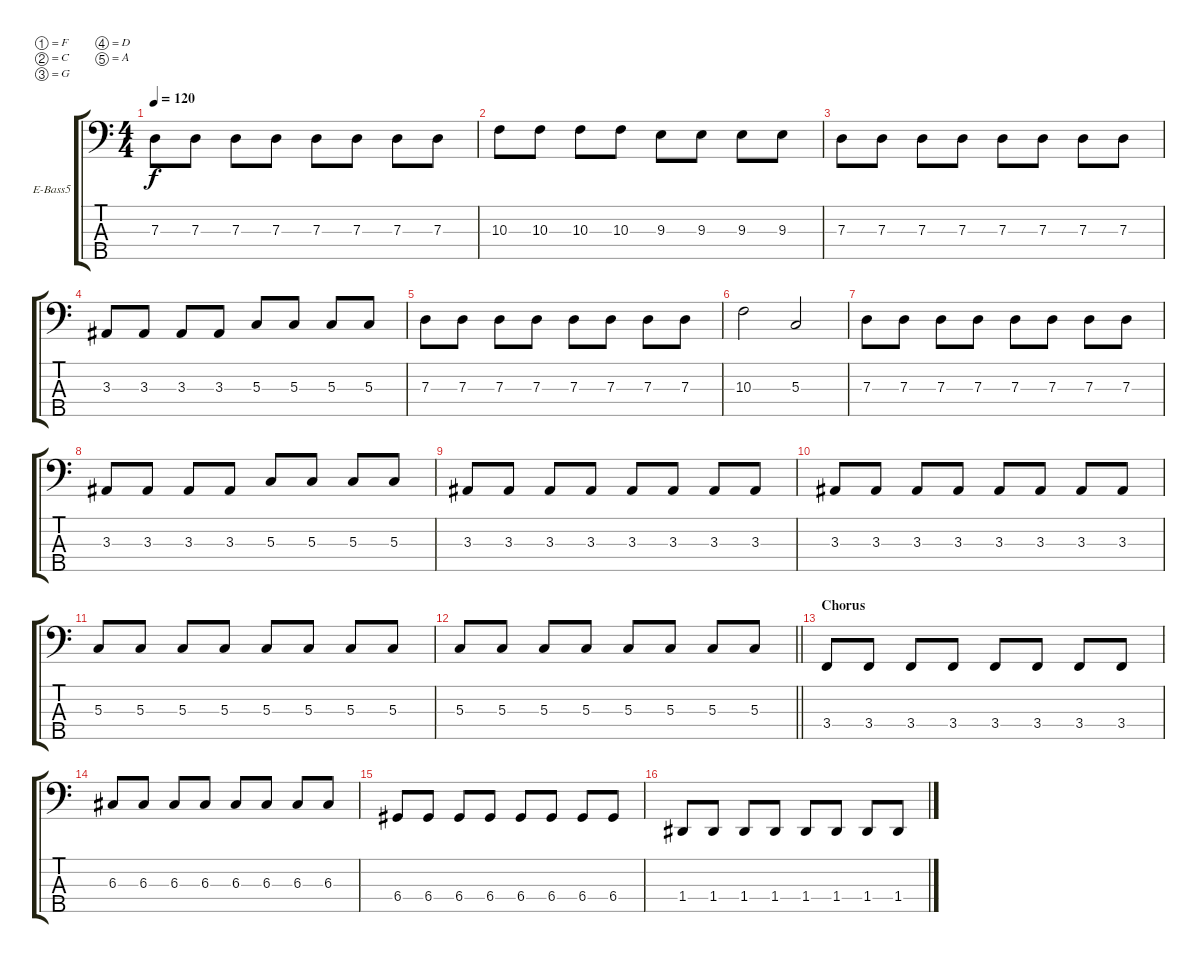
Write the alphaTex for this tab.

\bracketExtendMode groupsimilarinstruments
\firstSystemTrackNameOrientation horizontal
\otherSystemsTrackNameOrientation horizontal
\track ("T. Sammet - Bass" "E-Bass5") {instrument electricbassfinger}
\staff {score tabs}
\tuning (F2 C2 G1 D1 A0)
\ts (4 4)
\tempo 120
\clef f4
\ks c
7.3.8{dy f} 7.3.8 7.3.8 7.3.8 7.3.8 7.3.8 7.3.8 7.3.8 |
10.3.8 10.3.8 10.3.8 10.3.8 9.3.8 9.3.8 9.3.8 9.3.8 |
7.3.8 7.3.8 7.3.8 7.3.8 7.3.8 7.3.8 7.3.8 7.3.8 |
3.3.8 3.3.8 3.3.8 3.3.8 5.3.8 5.3.8 5.3.8 5.3.8 |
7.3.8 7.3.8 7.3.8 7.3.8 7.3.8 7.3.8 7.3.8 7.3.8 |
10.3.2 5.3.2 |
7.3.8 7.3.8 7.3.8 7.3.8 7.3.8 7.3.8 7.3.8 7.3.8 |
3.3.8 3.3.8 3.3.8 3.3.8 5.3.8 5.3.8 5.3.8 5.3.8 |
3.3.8 3.3.8 3.3.8 3.3.8 3.3.8 3.3.8 3.3.8 3.3.8 |
3.3.8 3.3.8 3.3.8 3.3.8 3.3.8 3.3.8 3.3.8 3.3.8 |
5.3.8 5.3.8 5.3.8 5.3.8 5.3.8 5.3.8 5.3.8 5.3.8 |
\barLineRight lightlight
5.3.8 5.3.8 5.3.8 5.3.8 5.3.8 5.3.8 5.3.8 5.3.8 |
\section ("" "Chorus")
3.4.8 3.4.8 3.4.8 3.4.8 3.4.8 3.4.8 3.4.8 3.4.8 |
6.3.8 6.3.8 6.3.8 6.3.8 6.3.8 6.3.8 6.3.8 6.3.8 |
6.4.8 6.4.8 6.4.8 6.4.8 6.4.8 6.4.8 6.4.8 6.4.8 |
1.4.8 1.4.8 1.4.8 1.4.8 1.4.8 1.4.8 1.4.8 1.4.8
